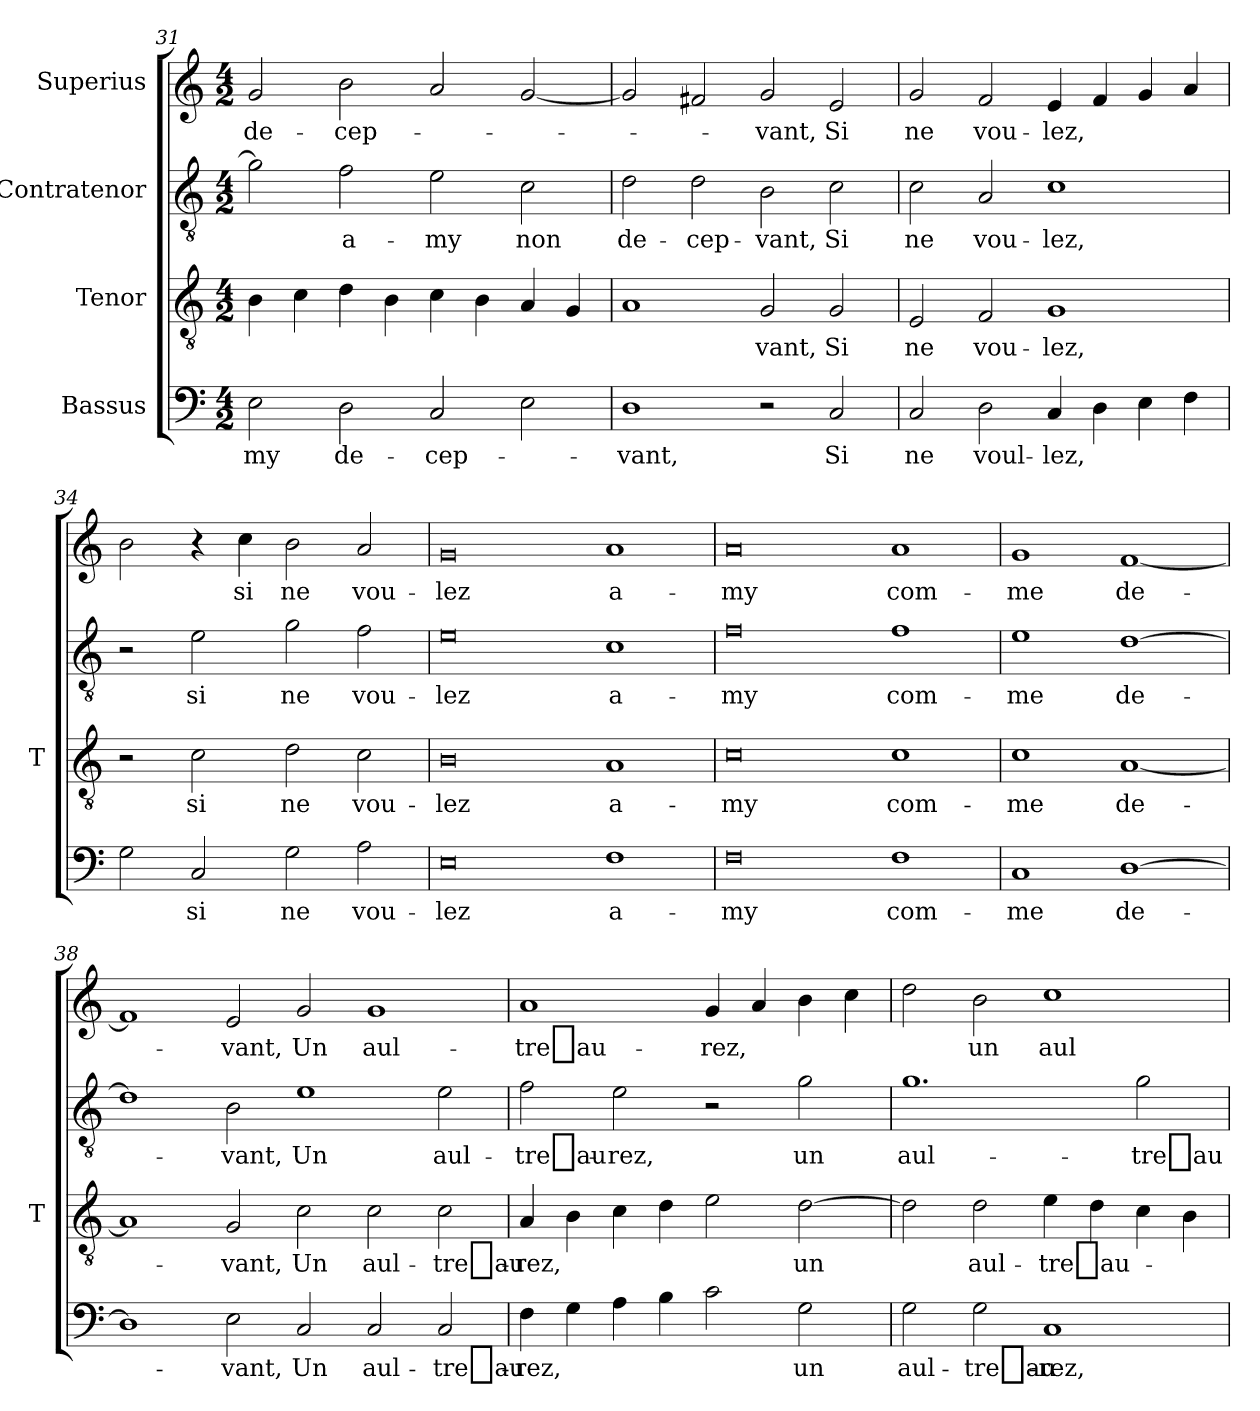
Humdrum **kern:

**kern	**text	**kern	**text	**kern	**text	**kern	**text
*part4	*part4	*part3	*part3	*part2	*part2	*part1	*part1
*staff4	*staff4	*staff3	*staff3	*staff2	*staff2	*staff1	*staff1
*I"Bassus	*	*I"Tenor	*	*I"Contratenor	*	*I"Superius	*
*	*	*I'T	*	*	*	*	*
*clefF4	*	*clefGv2	*	*clefGv2	*	*clefG2	*
*k[]	*	*k[]	*	*k[]	*	*k[]	*
*M4/2	*	*M4/2	*	*M4/2	*	*M4/2	*
=31	=31	=31	=31	=31	=31	=31	=31
2E	-my	4B	.	2g]	.	2g	de-
.	.	4c	.	.	.	.	.
2D	de-	4d	.	2f	a-	2b	cep-
.	.	4B	.	.	.	.	.
2C	cep-	4c	.	2e	-my	2a	.
.	.	4B	.	.	.	.	.
2E	.	4A	.	2c	-non	[2g	.
.	.	4G	.	.	.	.	.
=32	=32	=32	=32	=32	=32	=32	=32
1D	-vant,	1A	.	2d	de-	2g]	.
.	.	.	.	2d	cep-	2f#X	.
2r	.	2G	-vant,	2B	-vant,	2g	-vant,
2C	-Si	2G	-Si	2c	-Si	2e	-Si
=33	=33	=33	=33	=33	=33	=33	=33
2C	-ne	2E	-ne	2c	-ne	2g	-ne
2D	voul-	2F	vou-	2A	vou-	2f	vou-
4C	-lez,	1G	-lez,	1c	-lez,	4e	-lez,
4D	.	.	.	.	.	4f	.
4E	.	.	.	.	.	4g	.
4F	.	.	.	.	.	4a	.
=34	=34	=34	=34	=34	=34	=34	=34
2G	.	2r	.	2r	.	2b	.
2C	-si	2c	-si	2e	-si	4r	.
.	.	.	.	.	.	4cc	-si
2G	-ne	2d	-ne	2g	-ne	2b	-ne
2A	vou-	2c	vou-	2f	vou-	2a	vou-
=35	=35	=35	=35	=35	=35	=35	=35
0E	-lez	0B	-lez	0e	-lez	0g	-lez
1F	a-	1A	a-	1c	a-	1a	a-
=36	=36	=36	=36	=36	=36	=36	=36
0F	-my	0c	-my	0f	-my	0a	-my
1F	com-	1c	com-	1f	com-	1a	com-
=37	=37	=37	=37	=37	=37	=37	=37
1C	-me	1c	-me	1e	-me	1g	-me
[1D	de-	[1A	de-	[1d	de-	[1f	de-
=38	=38	=38	=38	=38	=38	=38	=38
1D]	.	1A]	.	1d]	.	1f]	.
2E	-vant,	2G	-vant,	2B	-vant,	2e	-vant,
2C	-Un	2c	-Un	1e	-Un	2g	-Un
2C	aul-	2c	aul-	.	.	1g	aul-
2C	tre_au-	2c	tre_au-	2e	aul-	.	.
=39	=39	=39	=39	=39	=39	=39	=39
4F	-rez,	4A	-rez,	2f	tre_au-	1a	tre_au-
4G	.	4B	.	.	.	.	.
4A	.	4c	.	2e	-rez,	.	.
4B	.	4d	.	.	.	.	.
2c	.	2e	.	2r	.	4g	-rez,
.	.	.	.	.	.	4a	.
2G	-un	[2d	-un	2g	-un	4b	.
.	.	.	.	.	.	4cc	.
=40	=40	=40	=40	=40	=40	=40	=40
2G	aul-	2d]	.	1.g	aul-	2dd	.
2G	tre_au-	2d	aul-	.	.	2b	-un
1C	-rez,	4e	tre_au-	.	.	1cc	aul-
.	.	4d	.	.	.	.	.
.	.	4c	.	2g	tre_au-	.	.
.	.	4B	.	.	.	.	.
=	=	=	=	=	=	=	=
*-	*-	*-	*-	*-	*-	*-	*-
